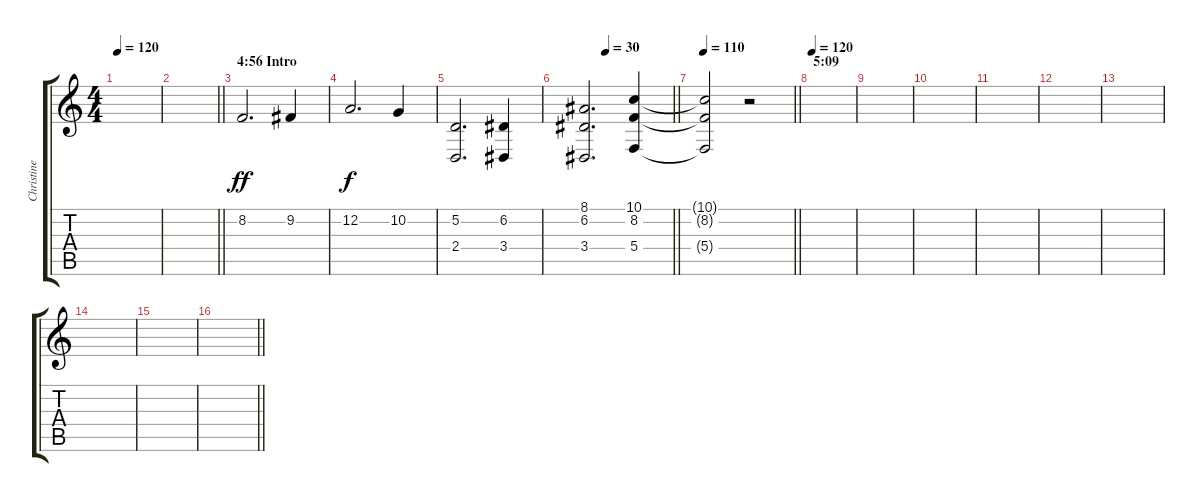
\track ("Christine S." "Christine ") {instrument pad8sweep}
\staff {score tabs}
\tuning (D4 A3 F3 C3 G2 D2) {hide}
\ts (4 4)
\tempo 120
\clef g2
\ks c
|
\barLineRight lightlight
|
\section ("" "4:56 Intro")
8.2.2{d dy ff} 9.2.4 |
12.2.2{d dy f} 10.2.4 |
(5.2 2.4).2{d} (6.2 3.4).4 |
\tempo (30 0.25)
\barLineRight lightlight
(8.1 6.2 3.4).2{d} (10.1 8.2 5.4).4 |
\tempo 110
\barLineRight lightlight
(10.1{t} 8.2{t} 5.4{t}).2 r.2 |
\section ("" "5:09")
\tempo 120
|
|
|
|
|
|
|
|
\barLineRight lightlight
